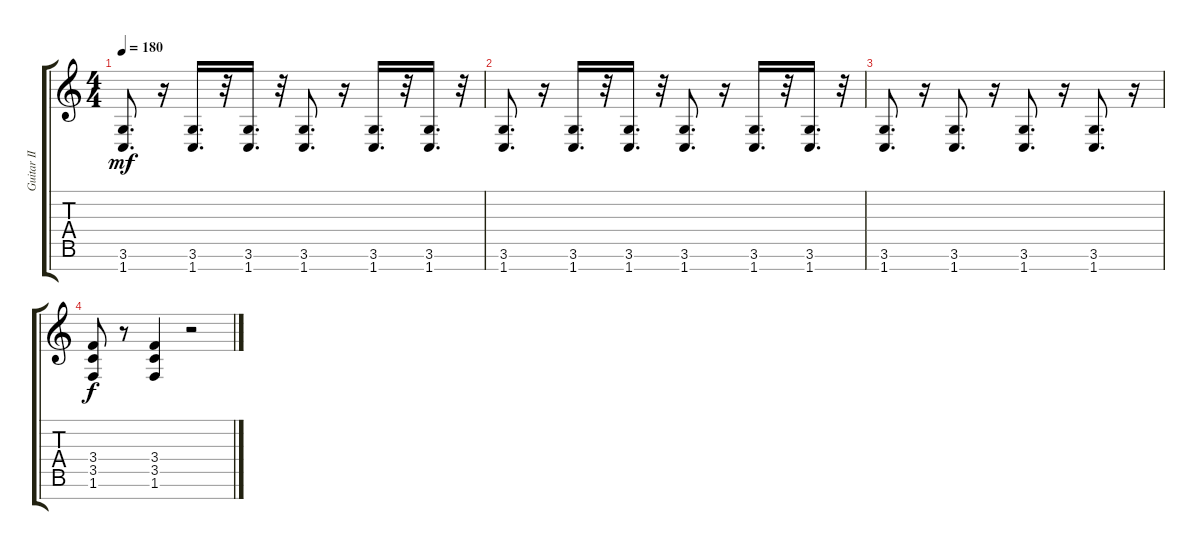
\track ("Guitar II" "Guitar II") {instrument distortionguitar}
\staff {score tabs}
\tuning (E4 B3 G3 D3 A2 E2 B1) {hide}
\ts (4 4)
\tempo 180
\clef g2
\ks c
(3.6 1.7).8{d dy mf} r.16 (3.6 1.7).16{d} r.32 (3.6 1.7).16{d} r.32 (3.6 1.7).8{d} r.16 (3.6 1.7).16{d} r.32 (3.6 1.7).16{d} r.32 |
(3.6 1.7).8{d} r.16 (3.6 1.7).16{d} r.32 (3.6 1.7).16{d} r.32 (3.6 1.7).8{d} r.16 (3.6 1.7).16{d} r.32 (3.6 1.7).16{d} r.32 |
(3.6 1.7).8{d} r.16 (3.6 1.7).8{d} r.16 (3.6 1.7).8{d} r.16 (3.6 1.7).8{d} r.16 |
(3.4 3.5 1.6).8{dy f} r.8 (3.4 3.5 1.6).4 r.2
